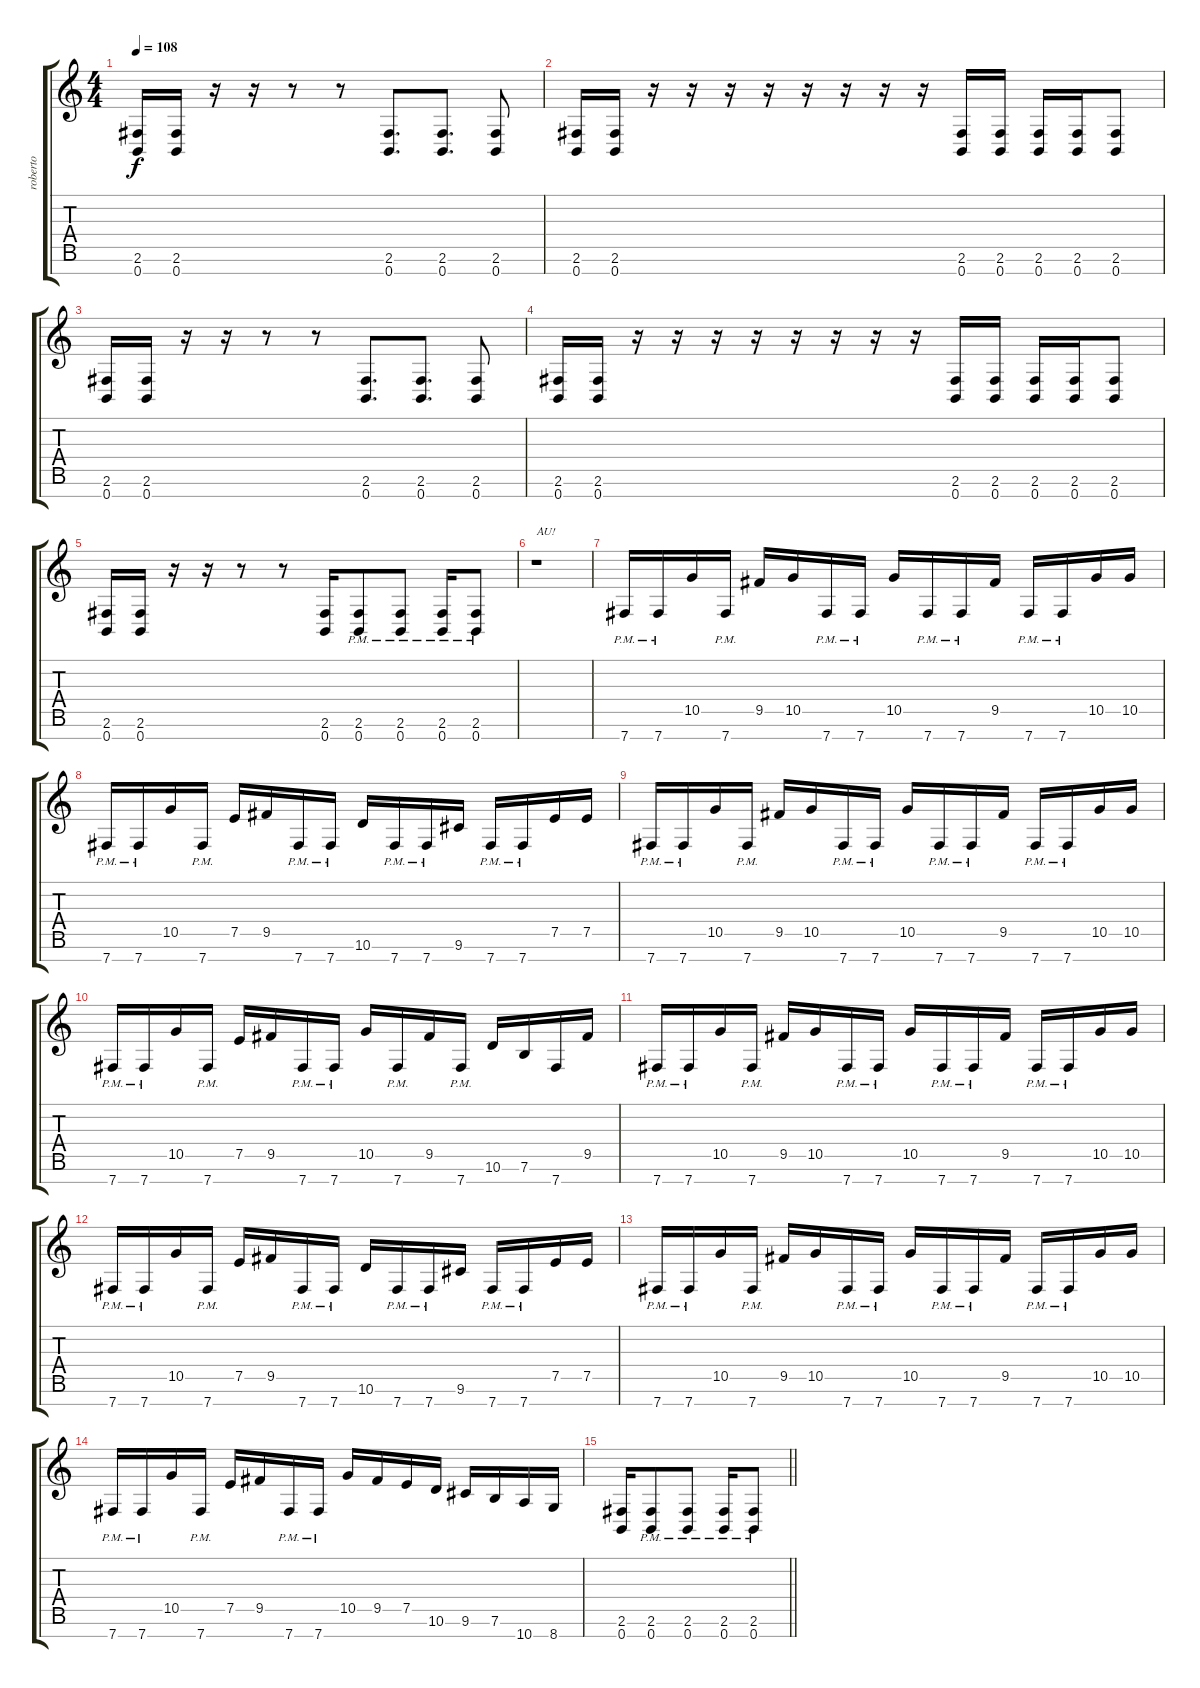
\track ("roberto" "roberto") {instrument distortionguitar}
\staff {score tabs}
\tuning (E4 B3 G3 D3 A2 E2 B1) {hide}
\ts (4 4)
\tempo 108
\clef g2
\ks c
(2.6 0.7).16{dy f} (2.6 0.7).16 r.16 r.16 r.8 r.8 (2.6 0.7).8{d} (2.6 0.7).8{d} (2.6 0.7).8 |
(2.6 0.7).16 (2.6 0.7).16 r.16 r.16 r.16 r.16 r.16 r.16 r.16 r.16 (2.6 0.7).16 (2.6 0.7).16 (2.6 0.7).16 (2.6 0.7).16 (2.6 0.7).8 |
(2.6 0.7).16 (2.6 0.7).16 r.16 r.16 r.8 r.8 (2.6 0.7).8{d} (2.6 0.7).8{d} (2.6 0.7).8 |
(2.6 0.7).16 (2.6 0.7).16 r.16 r.16 r.16 r.16 r.16 r.16 r.16 r.16 (2.6 0.7).16 (2.6 0.7).16 (2.6 0.7).16 (2.6 0.7).16 (2.6 0.7).8 |
(2.6 0.7).16 (2.6 0.7).16 r.16 r.16 r.8 r.8 (2.6 0.7).16 (2.6{pm} 0.7{pm}).8 (2.6{pm} 0.7{pm}).8 (2.6{pm} 0.7{pm}).16 (2.6{pm} 0.7{pm}).8 |
r.1{txt "AU!"} |
7.7{pm}.16 7.7{pm}.16 10.5.16 7.7{pm}.16 9.5.16 10.5.16 7.7{pm}.16 7.7{pm}.16 10.5.16 7.7{pm}.16 7.7{pm}.16 9.5.16 7.7{pm}.16 7.7{pm}.16 10.5.16 10.5.16 |
7.7{pm}.16 7.7{pm}.16 10.5.16 7.7{pm}.16 7.5.16 9.5.16 7.7{pm}.16 7.7{pm}.16 10.6.16 7.7{pm}.16 7.7{pm}.16 9.6.16 7.7{pm}.16 7.7{pm}.16 7.5.16 7.5.16 |
7.7{pm}.16 7.7{pm}.16 10.5.16 7.7{pm}.16 9.5.16 10.5.16 7.7{pm}.16 7.7{pm}.16 10.5.16 7.7{pm}.16 7.7{pm}.16 9.5.16 7.7{pm}.16 7.7{pm}.16 10.5.16 10.5.16 |
7.7{pm}.16 7.7{pm}.16 10.5.16 7.7{pm}.16 7.5.16 9.5.16 7.7{pm}.16 7.7{pm}.16 10.5.16 7.7{pm}.16 9.5.16 7.7{pm}.16 10.6.16 7.6.16 7.7.16 9.5.16 |
7.7{pm}.16 7.7{pm}.16 10.5.16 7.7{pm}.16 9.5.16 10.5.16 7.7{pm}.16 7.7{pm}.16 10.5.16 7.7{pm}.16 7.7{pm}.16 9.5.16 7.7{pm}.16 7.7{pm}.16 10.5.16 10.5.16 |
7.7{pm}.16 7.7{pm}.16 10.5.16 7.7{pm}.16 7.5.16 9.5.16 7.7{pm}.16 7.7{pm}.16 10.6.16 7.7{pm}.16 7.7{pm}.16 9.6.16 7.7{pm}.16 7.7{pm}.16 7.5.16 7.5.16 |
7.7{pm}.16 7.7{pm}.16 10.5.16 7.7{pm}.16 9.5.16 10.5.16 7.7{pm}.16 7.7{pm}.16 10.5.16 7.7{pm}.16 7.7{pm}.16 9.5.16 7.7{pm}.16 7.7{pm}.16 10.5.16 10.5.16 |
7.7{pm}.16 7.7{pm}.16 10.5.16 7.7{pm}.16 7.5.16 9.5.16 7.7{pm}.16 7.7{pm}.16 10.5.16 9.5.16 7.5.16 10.6.16 9.6.16 7.6.16 10.7.16 8.7.16 |
\barLineRight lightlight
(2.6 0.7).16 (2.6{pm} 0.7{pm}).8 (2.6{pm} 0.7{pm}).8 (2.6{pm} 0.7{pm}).16 (2.6{pm} 0.7{pm}).8
